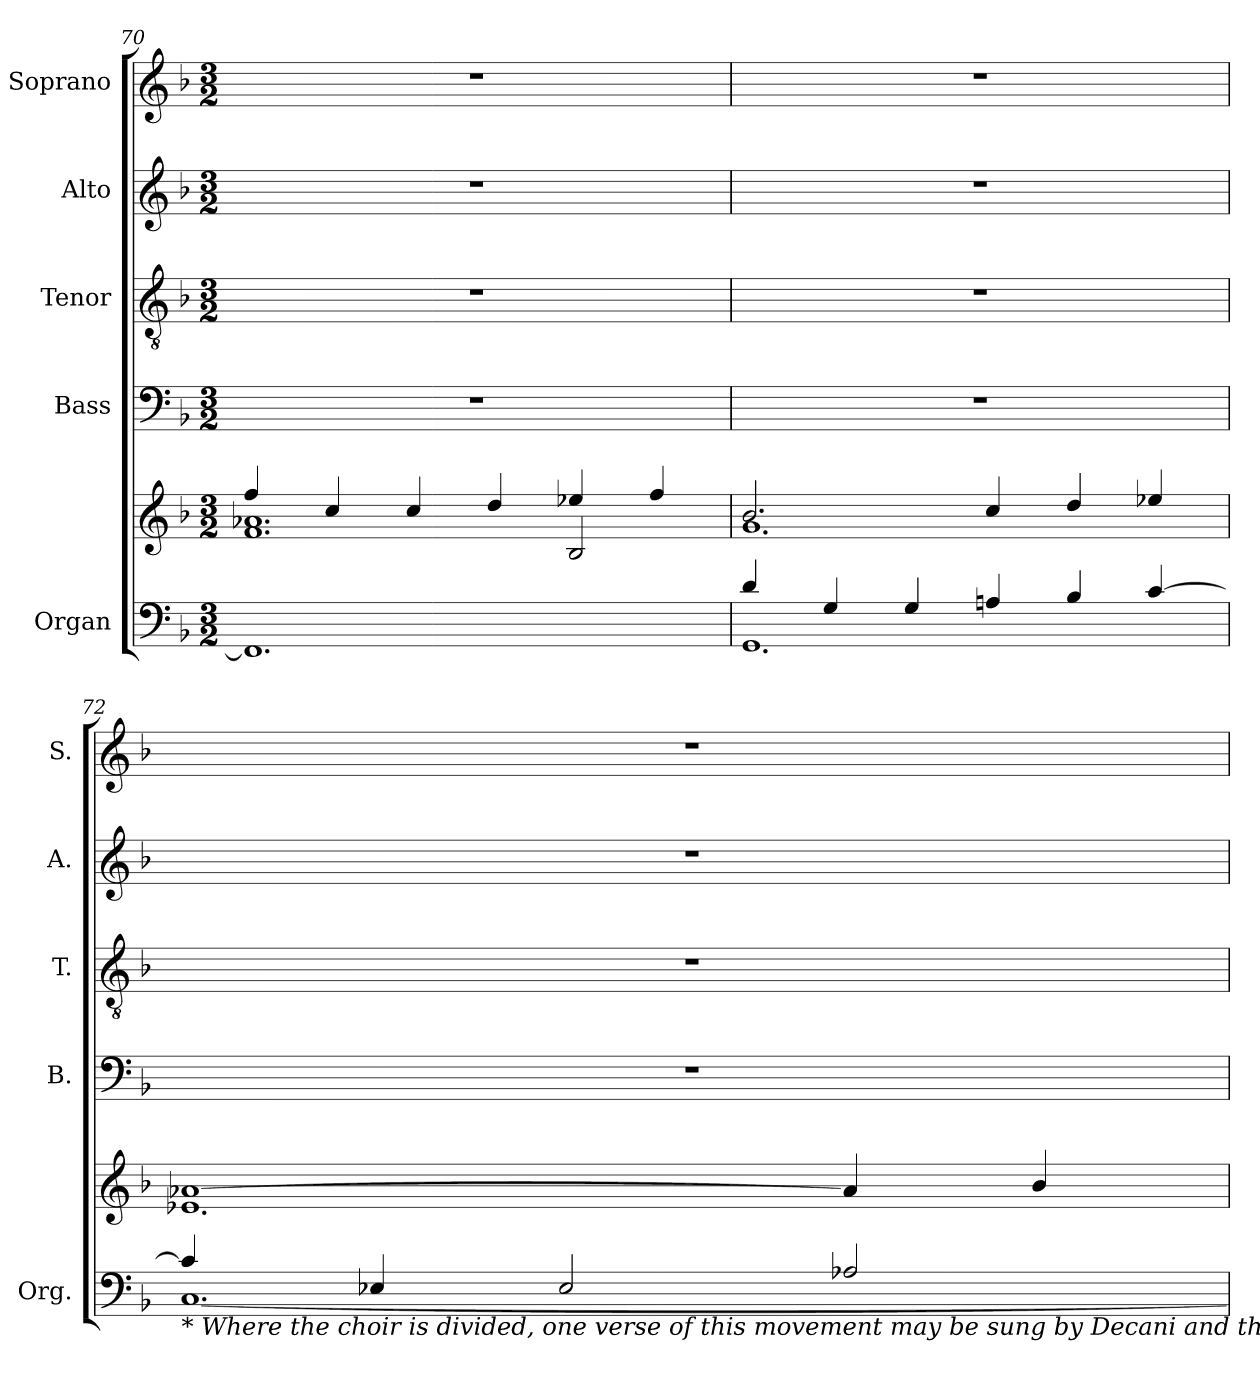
**kern	**kern	**kern	**kern	**kern	**kern
*part5	*part5	*part4	*part3	*part2	*part1
*staff6	*staff5	*staff4	*staff3	*staff2	*staff1
*I"Organ	*	*I"Bass	*I"Tenor	*I"Alto	*I"Soprano
*I'Org.	*	*I'B.	*I'T.	*I'A.	*I'S.
*clefF4	*clefG2	*clefF4	*clefGv2	*clefG2	*clefG2
*	*	*	*ITrd7c12	*	*
*k[b-]	*k[b-]	*k[b-]	*k[b-]	*k[b-]	*k[b-]
*F:	*F:	*F:	*F:	*F:	*F:
*M3/2	*M3/2	*M3/2	*M3/2	*M3/2	*M3/2
=70	=70	=70	=70	=70	=70
*	*^	*	*	*	*
*	*	*^	*	*	*	*
!	!	!	!	!LO:N:vis=1	!LO:N:vis=1	!LO:N:vis=1	!LO:N:vis=1
1.FFi]	4ffi/	1.fi 1.a-Xi	1ryy	1.r	1.r	1.r	1.r
.	4cci/	.	.	.	.	.	.
.	4cci/	.	.	.	.	.	.
.	4ddi/	.	.	.	.	.	.
.	4ee-Xi/	.	2B-i/	.	.	.	.
.	4ffi/	.	.	.	.	.	.
*	*	*v	*v	*	*	*	*
=71	=71	=71	=71	=71	=71	=71
*^	*	*	*	*	*	*
!	!	!	!	!LO:N:vis=1	!LO:N:vis=1	!LO:N:vis=1	!LO:N:vis=1
4di/	1.GGi	2.b-i/	1.gi	1.r	1.r	1.r	1.r
4Gi/	.	.	.	.	.	.	.
4Gi/	.	.	.	.	.	.	.
4Ani/	.	4cci/	.	.	.	.	.
4B-i/	.	4ddi/	.	.	.	.	.
[>4ci/	.	4ee-Xi/	.	.	.	.	.
!!LO:LB:g=z
=72	=72	=72	=72	=72	=72	=72	=72
!LO:TX:b:i:t=* Where the choir is divided, one verse of this movement may be sung by Decani and the other by Cantoris	!	!	!	!	!	!	!
!	!	!	!	!LO:N:vis=1	!LO:N:vis=1	!LO:N:vis=1	!LO:N:vis=1
4ci/]	[<1.Ci	[>1a-Xi	1.e-Xi	1.r	1.r	1.r	1.r
4E-Xi/	.	.	.	.	.	.	.
2E-i/	.	.	.	.	.	.	.
2A-Xi/	.	4a-i/]	.	.	.	.	.
.	.	4b-i/	.	.	.	.	.
*v	*v	*	*	*	*	*	*
*	*v	*v	*	*	*	*
=	=	=	=	=	=
*-	*-	*-	*-	*-	*-
